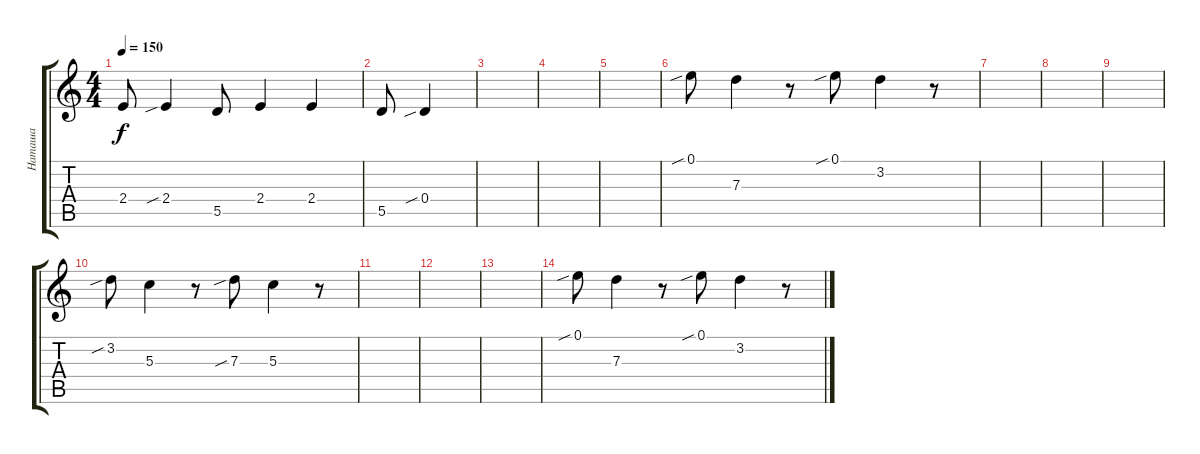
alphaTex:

\track ("Наташа " "Наташа ") {instrument acousticguitarsteel}
\staff {score tabs}
\tuning (E4 B3 G3 D3 A2 E2) {hide}
\ts (4 4)
\tempo 150
\clef g2
\ks c
2.4.8{dy f} 2.4{sib}.4 5.5.8 2.4.4 2.4.4 |
5.5.8 0.4{sib}.4 |
|
|
|
0.1{sib}.8{instrument electricgrandpiano} 7.3.4 r.8 0.1{sib}.8 3.2.4 r.8 |
|
|
|
3.2{sib}.8 5.3.4 r.8 7.3{sib}.8 5.3.4 r.8 |
|
|
|
0.1{sib}.8 7.3.4 r.8 0.1{sib}.8 3.2.4 r.8
